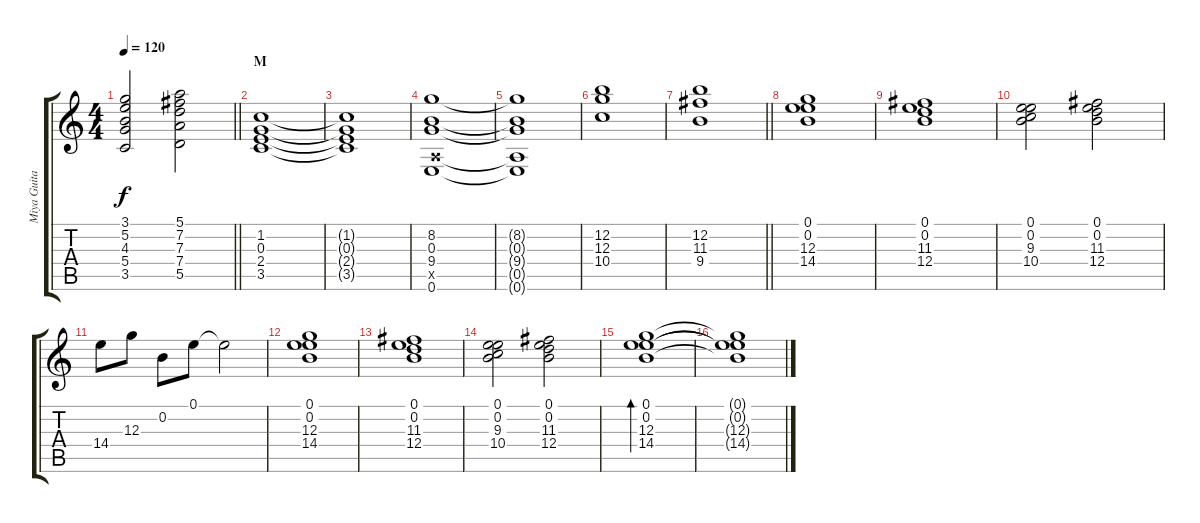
\track ("Miya Guitar I" "Miya Guita") {instrument electricguitarclean}
\staff {score tabs}
\tuning (E4 B3 G3 D3 A2 E2) {hide}
\ts (4 4)
\tempo 120
\clef g2
\barLineRight lightlight
\ks c
(3.1 5.2 4.3 5.4 3.5).2{dy f} (5.1 7.2 7.3 7.4 5.5).2 |
\section ("" "M")
(1.2 0.3 2.4 3.5).1 |
(1.2{t} 0.3{t} 2.4{t} 3.5{t}).1 |
(8.2 0.3 9.4 0.5{x} 0.6).1 |
(8.2{t} 0.3{t} 9.4{t} 0.5{t} 0.6{t}).1 |
(12.2 12.3 10.4).1 |
\barLineRight lightlight
(12.2 11.3 9.4).1 |
(0.1 0.2 12.3 14.4).1 |
(0.1 0.2 11.3 12.4).1 |
(0.1 0.2 9.3 10.4).2 (0.1 0.2 11.3 12.4).2 |
14.4.8 12.3.8 0.2.8 0.1.8 0.1{t}.2 |
(0.1 0.2 12.3 14.4).1 |
(0.1 0.2 11.3 12.4).1 |
(0.1 0.2 9.3 10.4).2 (0.1 0.2 11.3 12.4).2 |
(0.1 0.2 12.3 14.4).1{bd 60} |
(0.1{t} 0.2{t} 12.3{t} 14.4{t}).1
